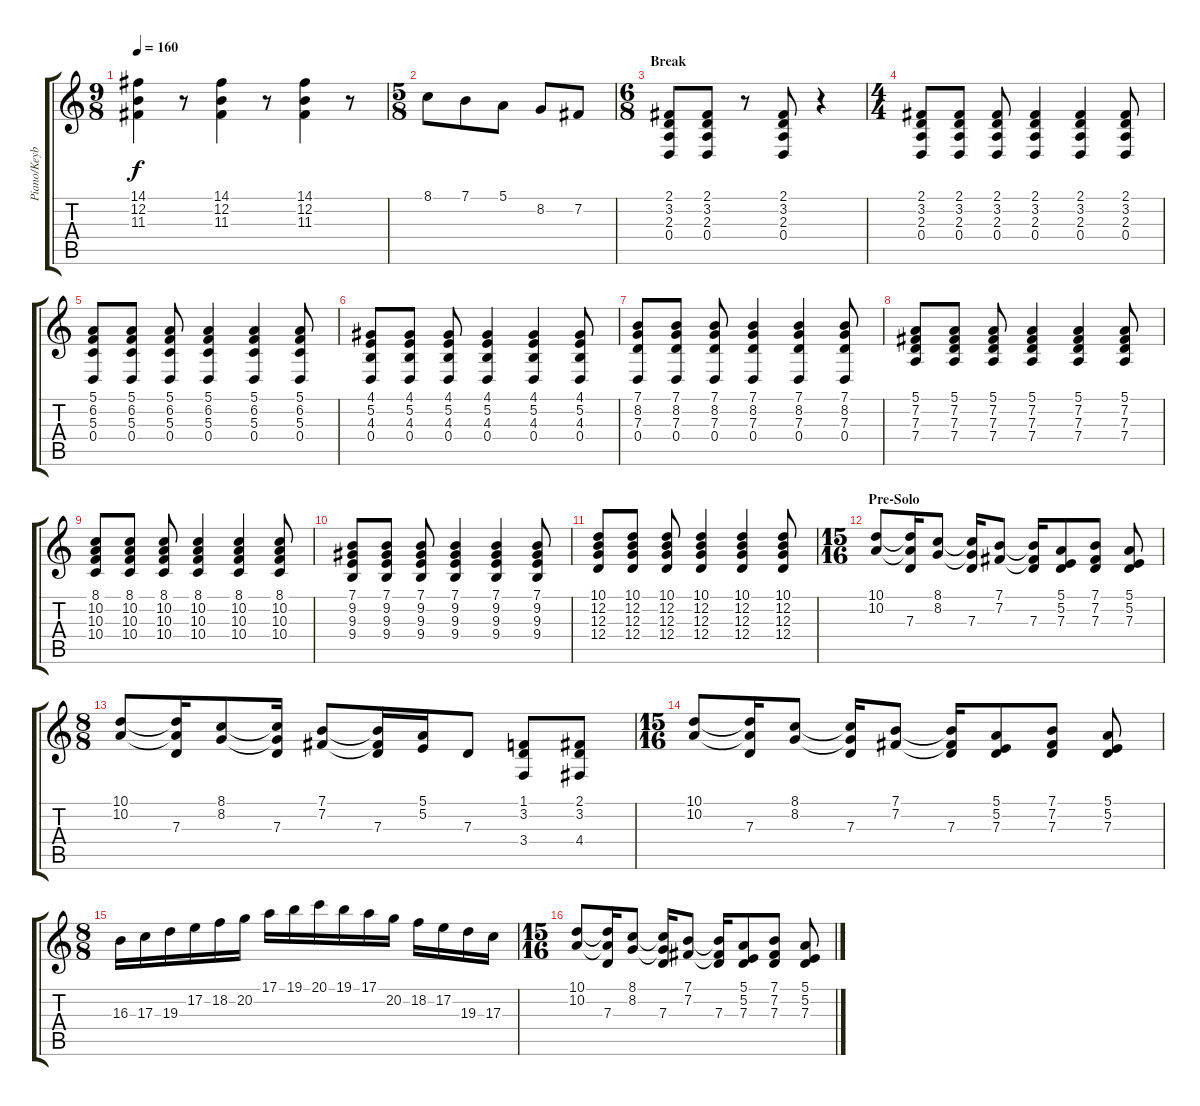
\track ("Piano/Keyboards (Solos)" "Piano/Keyb") {instrument brightacousticpiano}
\staff {score tabs}
\tuning (E4 B3 G3 D3 A2 E2) {hide}
\ts (9 8)
\tempo 160
\clef g2
\ks c
(14.1 12.2 11.3).4{dy f} r.8 (14.1 12.2 11.3).4 r.8 (14.1 12.2 11.3).4 r.8 |
\ts (5 8)
8.1.8 7.1.8 5.1.8 8.2.8 7.2.8 |
\ts (6 8)
\section ("" "Break")
(2.1 3.2 2.3 0.4).8{volume 13} (2.1 3.2 2.3 0.4).8 r.8 (2.1 3.2 2.3 0.4).8 r.4 |
\ts (4 4)
(2.1 3.2 2.3 0.4).8 (2.1 3.2 2.3 0.4).8 (2.1 3.2 2.3 0.4).8 (2.1 3.2 2.3 0.4).4 (2.1 3.2 2.3 0.4).4 (2.1 3.2 2.3 0.4).8 |
(5.1 6.2 5.3 0.4).8 (5.1 6.2 5.3 0.4).8 (5.1 6.2 5.3 0.4).8 (5.1 6.2 5.3 0.4).4 (5.1 6.2 5.3 0.4).4 (5.1 6.2 5.3 0.4).8 |
(4.1 5.2 4.3 0.4).8 (4.1 5.2 4.3 0.4).8 (4.1 5.2 4.3 0.4).8 (4.1 5.2 4.3 0.4).4 (4.1 5.2 4.3 0.4).4 (4.1 5.2 4.3 0.4).8 |
(7.1 8.2 7.3 0.4).8 (7.1 8.2 7.3 0.4).8 (7.1 8.2 7.3 0.4).8 (7.1 8.2 7.3 0.4).4 (7.1 8.2 7.3 0.4).4 (7.1 8.2 7.3 0.4).8 |
(5.1 7.2 7.3 7.4).8 (5.1 7.2 7.3 7.4).8 (5.1 7.2 7.3 7.4).8 (5.1 7.2 7.3 7.4).4 (5.1 7.2 7.3 7.4).4 (5.1 7.2 7.3 7.4).8 |
(8.1 10.2 10.3 10.4).8 (8.1 10.2 10.3 10.4).8 (8.1 10.2 10.3 10.4).8 (8.1 10.2 10.3 10.4).4 (8.1 10.2 10.3 10.4).4 (8.1 10.2 10.3 10.4).8 |
(7.1 9.2 9.3 9.4).8 (7.1 9.2 9.3 9.4).8 (7.1 9.2 9.3 9.4).8 (7.1 9.2 9.3 9.4).4 (7.1 9.2 9.3 9.4).4 (7.1 9.2 9.3 9.4).8 |
(10.1 12.2 12.3 12.4).8 (10.1 12.2 12.3 12.4).8 (10.1 12.2 12.3 12.4).8 (10.1 12.2 12.3 12.4).4 (10.1 12.2 12.3 12.4).4 (10.1 12.2 12.3 12.4).8 |
\ts (15 16)
\section ("" "Pre-Solo")
(10.1 10.2).8 (10.1{t} 10.2{t} 7.3).16 (8.1 8.2).8 (8.1{t} 8.2{t} 7.3).16 (7.1 7.2).8 (7.1{t} 7.2{t} 7.3).16 (5.1 5.2 7.3).8 (7.1 7.2 7.3).8 (5.1 5.2 7.3).8 |
\ts (8 8)
(10.1 10.2).8 (10.1{t} 10.2{t} 7.3).16 (8.1 8.2).8 (8.1{t} 8.2{t} 7.3).16 (7.1 7.2).8 (7.1{t} 7.2{t} 7.3).16 (5.1 5.2).16 7.3.8 (1.1 3.2 3.4).8 (2.1 3.2 4.4).8 |
\ts (15 16)
(10.1 10.2).8 (10.1{t} 10.2{t} 7.3).16 (8.1 8.2).8 (8.1{t} 8.2{t} 7.3).16 (7.1 7.2).8 (7.1{t} 7.2{t} 7.3).16 (5.1 5.2 7.3).8 (7.1 7.2 7.3).8 (5.1 5.2 7.3).8 |
\ts (8 8)
16.3.16 17.3.16 19.3.16 17.2.16 18.2.16 20.2.16 17.1.16 19.1.16 20.1.16 19.1.16 17.1.16 20.2.16 18.2.16 17.2.16 19.3.16 17.3.16 |
\ts (15 16)
(10.1 10.2).8 (10.1{t} 10.2{t} 7.3).16 (8.1 8.2).8 (8.1{t} 8.2{t} 7.3).16 (7.1 7.2).8 (7.1{t} 7.2{t} 7.3).16 (5.1 5.2 7.3).8 (7.1 7.2 7.3).8 (5.1 5.2 7.3).8
